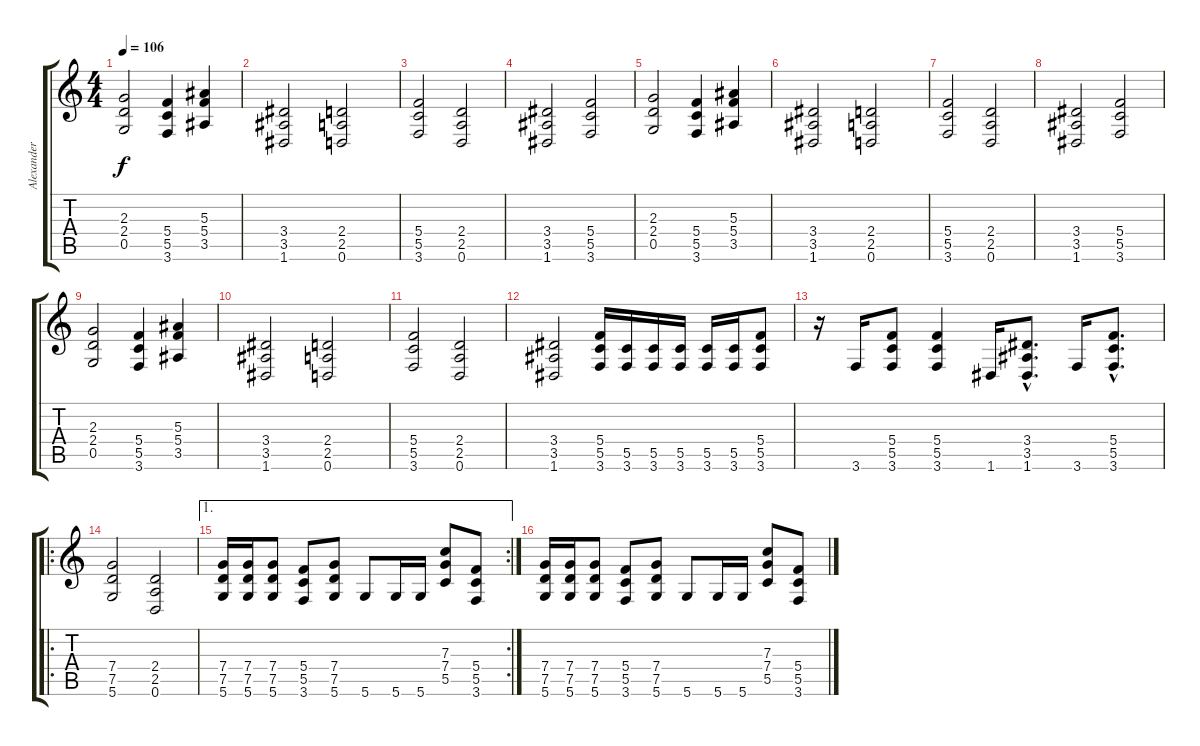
\track ("Alexander Kuoppala" "Alexander ") {instrument distortionguitar}
\staff {score tabs}
\tuning (D4 A3 F3 C3 G2 D2) {hide}
\ts (4 4)
\tempo 106
\clef g2
\ks c
(2.3 2.4 0.5).2{dy f} (5.4 5.5 3.6).4 (5.3 5.4 3.5).4 |
(3.4 3.5 1.6).2 (2.4 2.5 0.6).2 |
(5.4 5.5 3.6).2 (2.4 2.5 0.6).2 |
(3.4 3.5 1.6).2 (5.4 5.5 3.6).2 |
(2.3 2.4 0.5).2 (5.4 5.5 3.6).4 (5.3 5.4 3.5).4 |
(3.4 3.5 1.6).2 (2.4 2.5 0.6).2 |
(5.4 5.5 3.6).2 (2.4 2.5 0.6).2 |
(3.4 3.5 1.6).2 (5.4 5.5 3.6).2 |
(2.3 2.4 0.5).2 (5.4 5.5 3.6).4 (5.3 5.4 3.5).4 |
(3.4 3.5 1.6).2 (2.4 2.5 0.6).2 |
(5.4 5.5 3.6).2 (2.4 2.5 0.6).2 |
(3.4 3.5 1.6).2 (5.4 5.5 3.6).16 (5.5 3.6).16 (5.5 3.6).16 (5.5 3.6).16 (5.5 3.6).16 (5.5 3.6).16 (5.4 5.5 3.6).8 |
r.16 3.6.16 (5.4 5.5 3.6).8 (5.4 5.5 3.6).4 1.6.16 (3.4{hac} 3.5{hac} 1.6{hac}).8{d} 3.6.16 (5.4{hac} 5.5{hac} 3.6{hac}).8{d} |
\ro
(7.4 7.5 5.6).2 (2.4 2.5 0.6).2 |
\ae 1
\rc 2
(7.4 7.5 5.6).16 (7.4 7.5 5.6).16 (7.4 7.5 5.6).8 (5.4 5.5 3.6).8 (7.4 7.5 5.6).8 5.6.8 5.6.16 5.6.16 (7.3 7.4 5.5).8 (5.4 5.5 3.6).8 |
(7.4 7.5 5.6).16 (7.4 7.5 5.6).16 (7.4 7.5 5.6).8 (5.4 5.5 3.6).8 (7.4 7.5 5.6).8 5.6.8 5.6.16 5.6.16 (7.3 7.4 5.5).8 (5.4 5.5 3.6).8
